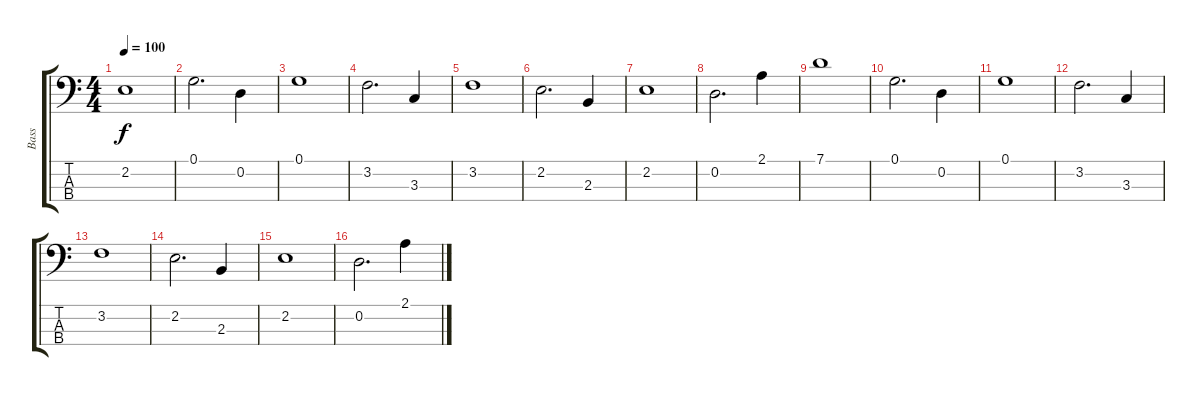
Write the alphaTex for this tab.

\track ("Bass" "Bass") {instrument electricbasspick}
\staff {score tabs}
\tuning (G2 D2 A1 E1) {hide}
\ts (4 4)
\tempo 100
\clef f4
\ks c
2.2.1{dy f} |
0.1.2{d} 0.2.4 |
0.1.1 |
3.2.2{d} 3.3.4 |
3.2.1 |
2.2.2{d} 2.3.4 |
2.2.1 |
0.2.2{d} 2.1.4 |
7.1.1 |
0.1.2{d} 0.2.4 |
0.1.1 |
3.2.2{d} 3.3.4 |
3.2.1 |
2.2.2{d} 2.3.4 |
2.2.1 |
0.2.2{d} 2.1.4
